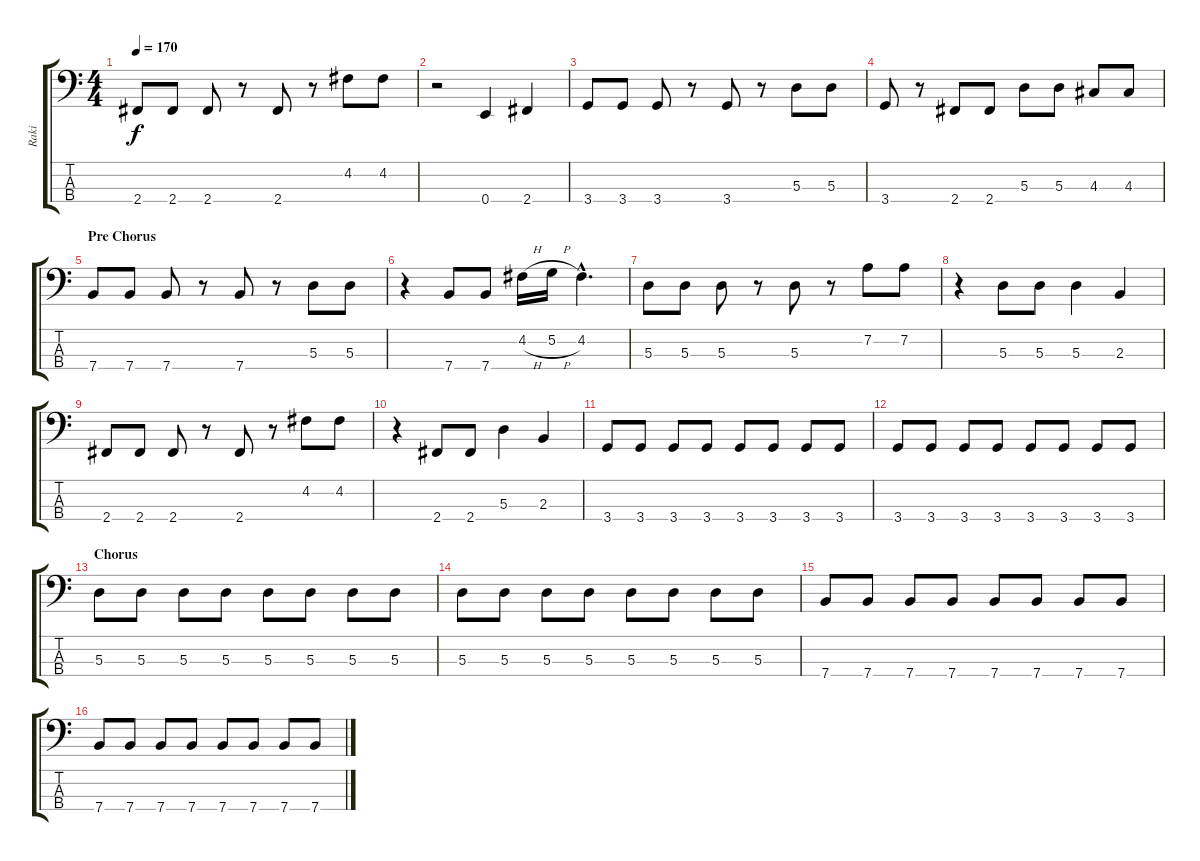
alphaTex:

\track ("Raki" "Raki") {instrument electricbassfinger}
\staff {score tabs}
\tuning (G2 D2 A1 E1) {hide}
\ts (4 4)
\tempo 170
\clef f4
\ks c
2.4.8{dy f} 2.4.8 2.4.8 r.8 2.4.8 r.8 4.2.8 4.2.8 |
r.2 0.4.4 2.4.4 |
3.4.8 3.4.8 3.4.8 r.8 3.4.8 r.8 5.3.8 5.3.8 |
3.4.8 r.8 2.4.8 2.4.8 5.3.8 5.3.8 4.3.8 4.3.8 |
\section ("" "Pre Chorus")
7.4.8 7.4.8 7.4.8 r.8 7.4.8 r.8 5.3.8 5.3.8 |
r.4 7.4.8 7.4.8 4.2{h}.16 5.2{h}.16 4.2{hac}.4{d} |
5.3.8 5.3.8 5.3.8 r.8 5.3.8 r.8 7.2.8 7.2.8 |
r.4 5.3.8 5.3.8 5.3.4 2.3.4 |
2.4.8 2.4.8 2.4.8 r.8 2.4.8 r.8 4.2.8 4.2.8 |
r.4 2.4.8 2.4.8 5.3.4 2.3.4 |
3.4.8 3.4.8 3.4.8 3.4.8 3.4.8 3.4.8 3.4.8 3.4.8 |
3.4.8 3.4.8 3.4.8 3.4.8 3.4.8 3.4.8 3.4.8 3.4.8 |
\section ("" "Chorus")
5.3.8 5.3.8 5.3.8 5.3.8 5.3.8 5.3.8 5.3.8 5.3.8 |
5.3.8 5.3.8 5.3.8 5.3.8 5.3.8 5.3.8 5.3.8 5.3.8 |
7.4.8 7.4.8 7.4.8 7.4.8 7.4.8 7.4.8 7.4.8 7.4.8 |
7.4.8 7.4.8 7.4.8 7.4.8 7.4.8 7.4.8 7.4.8 7.4.8
